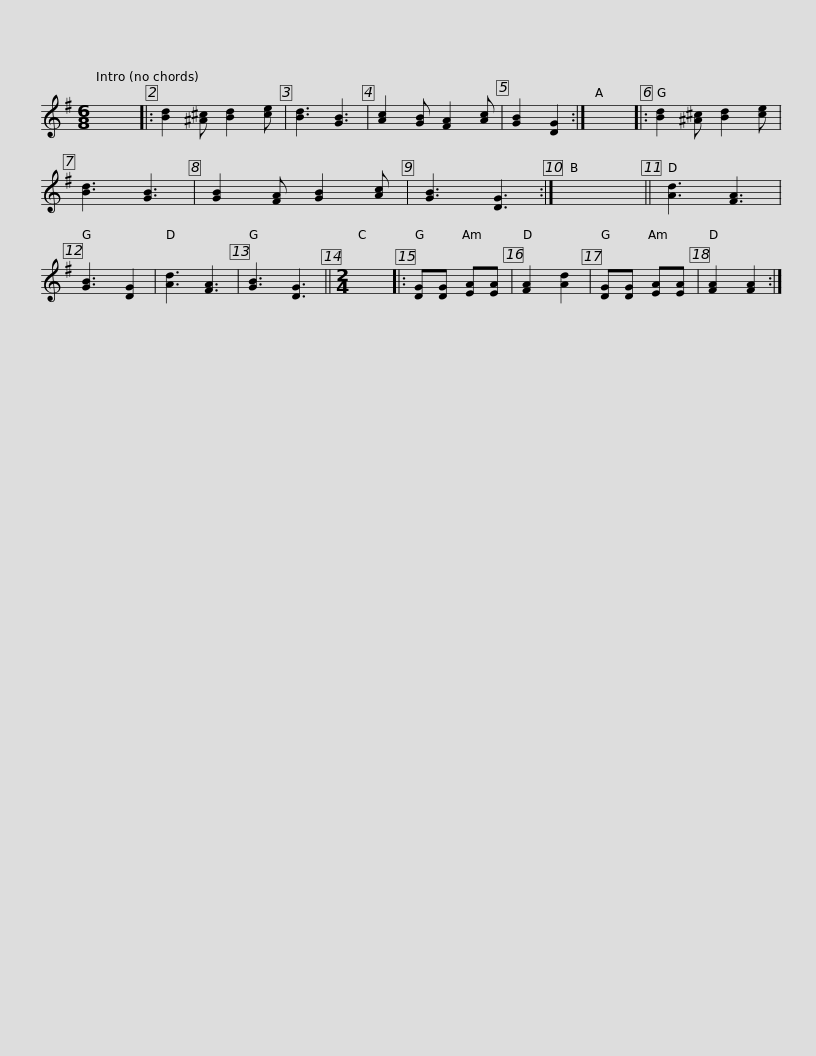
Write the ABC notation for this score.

X:1
L:1/8
M:6/8
I:linebreak $
K:G
V:1 treble
V:1
 x6 |: [Bd]2 [^A^c] [Bd]2 [ce] | [Bd]3 [GB]3 | [Ac]2 [GB] [FA]2 [Ac] | [GB]2 [DG]2 :| %5
 x6 |: [Bd]2 [^A^c] [Bd]2 [ce] | [Bd]3 [GB]3 | [GB]2 [FA] [GB]2 [Ac] | [GB]3 [DG]3 :| %10
 x6 ||$ [Ad]3 [FA]3 | [GB]3 [DG]2 | [Ad]3 [FA]3 | [GB]3 [DG]3 || %15
[M:2/4] x4 |: [DG][DG] [EA][EA] | [FA]2 [Ad]2 | [DG][DG] [EA][EA] | [FA]2 [FA]2 :| %20
